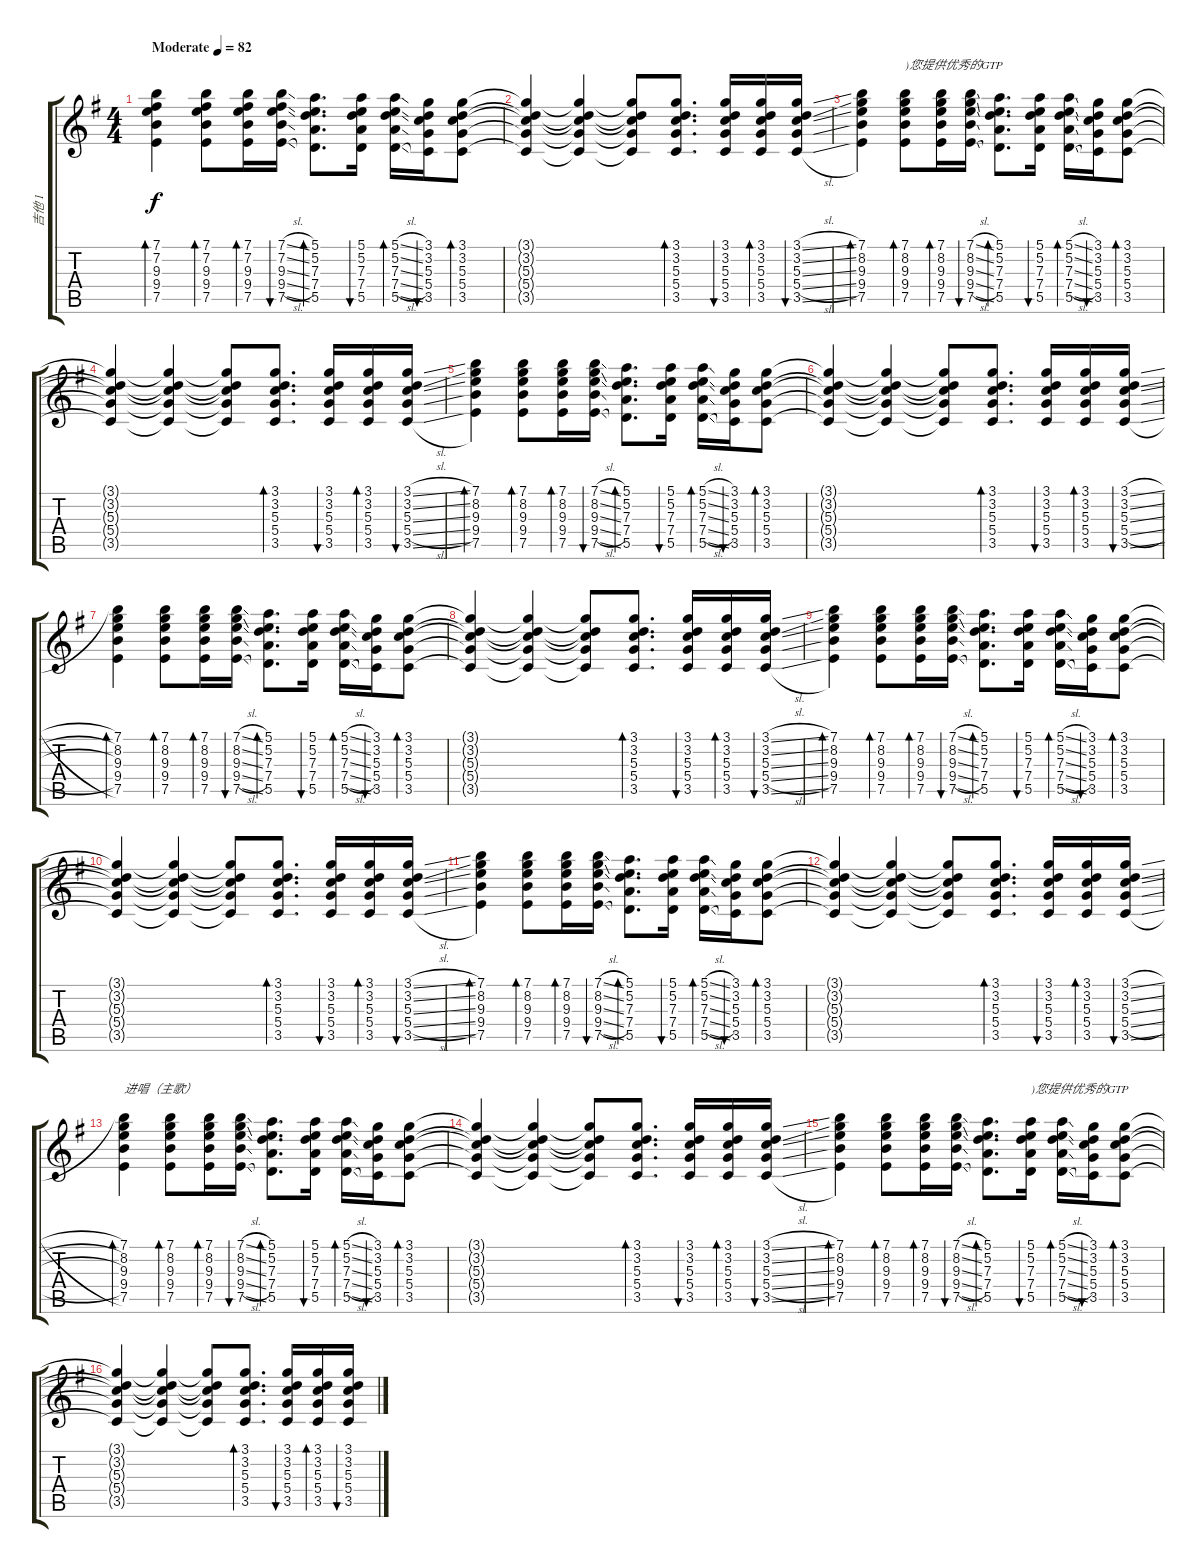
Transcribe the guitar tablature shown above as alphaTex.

\track ("吉他 1" "吉他 1") {instrument acousticguitarsteel}
\staff {score tabs}
\tuning (E4 B3 G3 D3 A2 E2) {hide}
\ts (4 4)
\tempo (82 "Moderate")
\clef g2
\ks g
(7.1 7.2 9.3 9.4 7.5).4{bd 30 dy f instrument acousticguitarsteel} (7.1 7.2 9.3 9.4 7.5).8{bd 30} (7.1 7.2 9.3 9.4 7.5).16{bd 30} (7.1{sl} 7.2{sl} 9.3{sl} 9.4{sl} 7.5{sl}).16{bu 30} (5.1 5.2 7.3 7.4 5.5).8{d bd 30} (5.1 5.2 7.3 7.4 5.5).16{bu 30} (5.1{sl} 5.2{sl} 7.3{sl} 7.4{sl} 5.5{sl}).16{bd 30} (3.1 3.2 5.3 5.4 3.5).16{bu 30} (3.1 3.2 5.3 5.4 3.5).8{bd 30} |
(3.1{t} 3.2{t} 5.3{t} 5.4{t} 3.5{t}).4 (3.1{t} 3.2{t} 5.3{t} 5.4{t} 3.5{t}).4 (3.1{t} 3.2{t} 5.3{t} 5.4{t} 3.5{t}).8 (3.1 3.2 5.3 5.4 3.5).8{d bd 30} (3.1 3.2 5.3 5.4 3.5).16{bu 30} (3.1 3.2 5.3 5.4 3.5).16{bd 30} (3.1{sl} 3.2{sl} 5.3{sl} 5.4{sl} 3.5{sl}).16{bu 30} |
(7.1 8.2 9.3 9.4 7.5).4{bd 30} (7.1 8.2 9.3 9.4 7.5).8{bd 30 txt ")您提供优秀的GTP"} (7.1 8.2 9.3 9.4 7.5).16{bd 30} (7.1{sl} 8.2{sl} 9.3{sl} 9.4{sl} 7.5{sl}).16{bu 30} (5.1 5.2 7.3 7.4 5.5).8{d bd 30} (5.1 5.2 7.3 7.4 5.5).16{bu 30} (5.1{sl} 5.2{sl} 7.3{sl} 7.4{sl} 5.5{sl}).16{bd 30} (3.1 3.2 5.3 5.4 3.5).16{bu 30} (3.1 3.2 5.3 5.4 3.5).8{bd 30} |
(3.1{t} 3.2{t} 5.3{t} 5.4{t} 3.5{t}).4 (3.1{t} 3.2{t} 5.3{t} 5.4{t} 3.5{t}).4 (3.1{t} 3.2{t} 5.3{t} 5.4{t} 3.5{t}).8 (3.1 3.2 5.3 5.4 3.5).8{d bd 30} (3.1 3.2 5.3 5.4 3.5).16{bu 30} (3.1 3.2 5.3 5.4 3.5).16{bd 30} (3.1{sl} 3.2{sl} 5.3{sl} 5.4{sl} 3.5{sl}).16{bu 30} |
(7.1 8.2 9.3 9.4 7.5).4{bd 30} (7.1 8.2 9.3 9.4 7.5).8{bd 30} (7.1 8.2 9.3 9.4 7.5).16{bd 30} (7.1{sl} 8.2{sl} 9.3{sl} 9.4{sl} 7.5{sl}).16{bu 30} (5.1 5.2 7.3 7.4 5.5).8{d bd 30} (5.1 5.2 7.3 7.4 5.5).16{bu 30} (5.1{sl} 5.2{sl} 7.3{sl} 7.4{sl} 5.5{sl}).16{bd 30} (3.1 3.2 5.3 5.4 3.5).16{bu 30} (3.1 3.2 5.3 5.4 3.5).8{bd 30} |
(3.1{t} 3.2{t} 5.3{t} 5.4{t} 3.5{t}).4 (3.1{t} 3.2{t} 5.3{t} 5.4{t} 3.5{t}).4 (3.1{t} 3.2{t} 5.3{t} 5.4{t} 3.5{t}).8 (3.1 3.2 5.3 5.4 3.5).8{d bd 30} (3.1 3.2 5.3 5.4 3.5).16{bu 30} (3.1 3.2 5.3 5.4 3.5).16{bd 30} (3.1{sl} 3.2{sl} 5.3{sl} 5.4{sl} 3.5{sl}).16{bu 30} |
(7.1 8.2 9.3 9.4 7.5).4{bd 30} (7.1 8.2 9.3 9.4 7.5).8{bd 30} (7.1 8.2 9.3 9.4 7.5).16{bd 30} (7.1{sl} 8.2{sl} 9.3{sl} 9.4{sl} 7.5{sl}).16{bu 30} (5.1 5.2 7.3 7.4 5.5).8{d bd 30} (5.1 5.2 7.3 7.4 5.5).16{bu 30} (5.1{sl} 5.2{sl} 7.3{sl} 7.4{sl} 5.5{sl}).16{bd 30} (3.1 3.2 5.3 5.4 3.5).16{bu 30} (3.1 3.2 5.3 5.4 3.5).8{bd 30} |
(3.1{t} 3.2{t} 5.3{t} 5.4{t} 3.5{t}).4 (3.1{t} 3.2{t} 5.3{t} 5.4{t} 3.5{t}).4 (3.1{t} 3.2{t} 5.3{t} 5.4{t} 3.5{t}).8 (3.1 3.2 5.3 5.4 3.5).8{d bd 30} (3.1 3.2 5.3 5.4 3.5).16{bu 30} (3.1 3.2 5.3 5.4 3.5).16{bd 30} (3.1{sl} 3.2{sl} 5.3{sl} 5.4{sl} 3.5{sl}).16{bu 30} |
(7.1 8.2 9.3 9.4 7.5).4{bd 30} (7.1 8.2 9.3 9.4 7.5).8{bd 30} (7.1 8.2 9.3 9.4 7.5).16{bd 30} (7.1{sl} 8.2{sl} 9.3{sl} 9.4{sl} 7.5{sl}).16{bu 30} (5.1 5.2 7.3 7.4 5.5).8{d bd 30} (5.1 5.2 7.3 7.4 5.5).16{bu 30} (5.1{sl} 5.2{sl} 7.3{sl} 7.4{sl} 5.5{sl}).16{bd 30} (3.1 3.2 5.3 5.4 3.5).16{bu 30} (3.1 3.2 5.3 5.4 3.5).8{bd 30} |
(3.1{t} 3.2{t} 5.3{t} 5.4{t} 3.5{t}).4 (3.1{t} 3.2{t} 5.3{t} 5.4{t} 3.5{t}).4 (3.1{t} 3.2{t} 5.3{t} 5.4{t} 3.5{t}).8 (3.1 3.2 5.3 5.4 3.5).8{d bd 30} (3.1 3.2 5.3 5.4 3.5).16{bu 30} (3.1 3.2 5.3 5.4 3.5).16{bd 30} (3.1{sl} 3.2{sl} 5.3{sl} 5.4{sl} 3.5{sl}).16{bu 30} |
(7.1 8.2 9.3 9.4 7.5).4{bd 30} (7.1 8.2 9.3 9.4 7.5).8{bd 30} (7.1 8.2 9.3 9.4 7.5).16{bd 30} (7.1{sl} 8.2{sl} 9.3{sl} 9.4{sl} 7.5{sl}).16{bu 30} (5.1 5.2 7.3 7.4 5.5).8{d bd 30} (5.1 5.2 7.3 7.4 5.5).16{bu 30} (5.1{sl} 5.2{sl} 7.3{sl} 7.4{sl} 5.5{sl}).16{bd 30} (3.1 3.2 5.3 5.4 3.5).16{bu 30} (3.1 3.2 5.3 5.4 3.5).8{bd 30} |
(3.1{t} 3.2{t} 5.3{t} 5.4{t} 3.5{t}).4 (3.1{t} 3.2{t} 5.3{t} 5.4{t} 3.5{t}).4 (3.1{t} 3.2{t} 5.3{t} 5.4{t} 3.5{t}).8 (3.1 3.2 5.3 5.4 3.5).8{d bd 30} (3.1 3.2 5.3 5.4 3.5).16{bu 30} (3.1 3.2 5.3 5.4 3.5).16{bd 30} (3.1{sl} 3.2{sl} 5.3{sl} 5.4{sl} 3.5{sl}).16{bu 30} |
(7.1 8.2 9.3 9.4 7.5).4{bd 30 txt "进唱（主歌）"} (7.1 8.2 9.3 9.4 7.5).8{bd 30} (7.1 8.2 9.3 9.4 7.5).16{bd 30} (7.1{sl} 8.2{sl} 9.3{sl} 9.4{sl} 7.5{sl}).16{bu 30} (5.1 5.2 7.3 7.4 5.5).8{d bd 30} (5.1 5.2 7.3 7.4 5.5).16{bu 30} (5.1{sl} 5.2{sl} 7.3{sl} 7.4{sl} 5.5{sl}).16{bd 30} (3.1 3.2 5.3 5.4 3.5).16{bu 30} (3.1 3.2 5.3 5.4 3.5).8{bd 30} |
(3.1{t} 3.2{t} 5.3{t} 5.4{t} 3.5{t}).4 (3.1{t} 3.2{t} 5.3{t} 5.4{t} 3.5{t}).4 (3.1{t} 3.2{t} 5.3{t} 5.4{t} 3.5{t}).8 (3.1 3.2 5.3 5.4 3.5).8{d bd 30} (3.1 3.2 5.3 5.4 3.5).16{bu 30} (3.1 3.2 5.3 5.4 3.5).16{bd 30} (3.1{sl} 3.2{sl} 5.3{sl} 5.4{sl} 3.5{sl}).16{bu 30} |
(7.1 8.2 9.3 9.4 7.5).4{bd 30} (7.1 8.2 9.3 9.4 7.5).8{bd 30} (7.1 8.2 9.3 9.4 7.5).16{bd 30} (7.1{sl} 8.2{sl} 9.3{sl} 9.4{sl} 7.5{sl}).16{bu 30} (5.1 5.2 7.3 7.4 5.5).8{d bd 30} (5.1 5.2 7.3 7.4 5.5).16{bu 30 txt ")您提供优秀的GTP"} (5.1{sl} 5.2{sl} 7.3{sl} 7.4{sl} 5.5{sl}).16{bd 30} (3.1 3.2 5.3 5.4 3.5).16{bu 30} (3.1 3.2 5.3 5.4 3.5).8{bd 30} |
(3.1{t} 3.2{t} 5.3{t} 5.4{t} 3.5{t}).4 (3.1{t} 3.2{t} 5.3{t} 5.4{t} 3.5{t}).4 (3.1{t} 3.2{t} 5.3{t} 5.4{t} 3.5{t}).8 (3.1 3.2 5.3 5.4 3.5).8{d bd 30} (3.1 3.2 5.3 5.4 3.5).16{bu 30} (3.1 3.2 5.3 5.4 3.5).16{bd 30} (3.1{sl} 3.2{sl} 5.3{sl} 5.4{sl} 3.5{sl}).16{bu 30}
